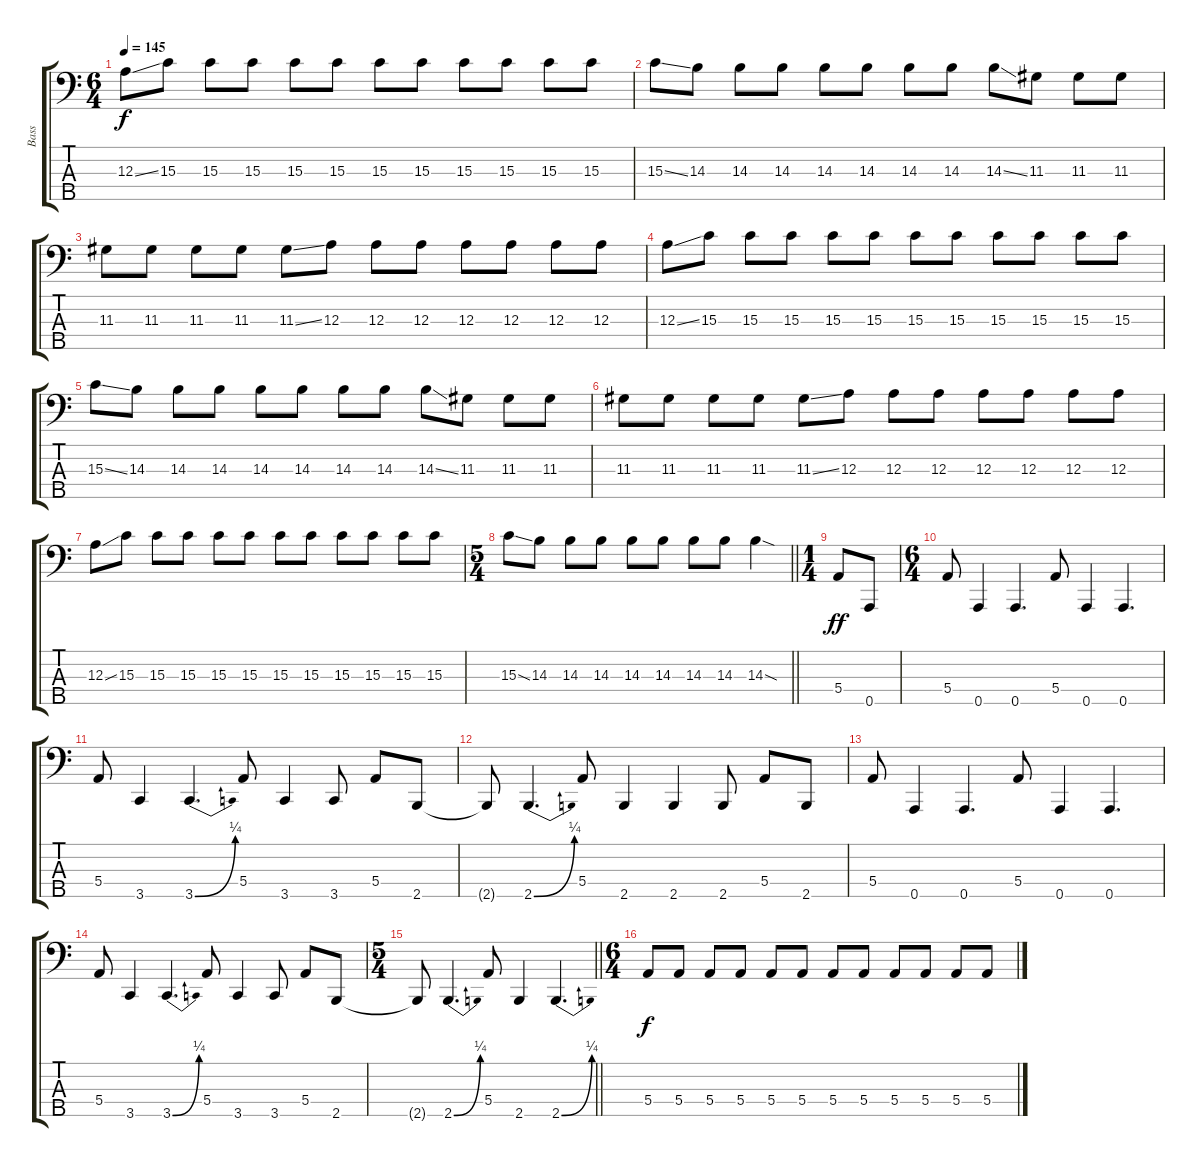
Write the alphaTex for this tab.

\track ("Bass" "Bass") {instrument electricbassfinger}
\staff {score tabs}
\tuning (G2 D2 A1 E1 A0) {hide}
\ts (6 4)
\tempo 145
\clef f4
\ks c
12.3{ss}.8{dy f} 15.3.8 15.3.8 15.3.8 15.3.8 15.3.8 15.3.8 15.3.8 15.3.8 15.3.8 15.3.8 15.3.8 |
15.3{ss}.8 14.3.8 14.3.8 14.3.8 14.3.8 14.3.8 14.3.8 14.3.8 14.3{ss}.8 11.3.8 11.3.8 11.3.8 |
11.3.8 11.3.8 11.3.8 11.3.8 11.3{ss}.8 12.3.8 12.3.8 12.3.8 12.3.8 12.3.8 12.3.8 12.3.8 |
12.3{ss}.8 15.3.8 15.3.8 15.3.8 15.3.8 15.3.8 15.3.8 15.3.8 15.3.8 15.3.8 15.3.8 15.3.8 |
15.3{ss}.8 14.3.8 14.3.8 14.3.8 14.3.8 14.3.8 14.3.8 14.3.8 14.3{ss}.8 11.3.8 11.3.8 11.3.8 |
11.3.8 11.3.8 11.3.8 11.3.8 11.3{ss}.8 12.3.8 12.3.8 12.3.8 12.3.8 12.3.8 12.3.8 12.3.8 |
12.3{ss}.8 15.3.8 15.3.8 15.3.8 15.3.8 15.3.8 15.3.8 15.3.8 15.3.8 15.3.8 15.3.8 15.3.8 |
\ts (5 4)
\barLineRight lightlight
15.3{ss}.8 14.3.8 14.3.8 14.3.8 14.3.8 14.3.8 14.3.8 14.3.8 14.3{sod}.4 |
\ts (1 4)
\section ("" "")
5.4.8{dy ff volume 16} 0.5.8 |
\ts (6 4)
5.4.8 0.5.4 0.5.4{d} 5.4.8 0.5.4 0.5.4{d} |
5.4.8 3.5.4 3.5{be (bend 0 0 60 1)}.4{d} 5.4.8 3.5.4 3.5.8 5.4.8 2.5.8 |
2.5{t}.8 2.5{be (bend 0 0 60 1)}.4{d} 5.4.8 2.5.4 2.5.4 2.5.8 5.4.8 2.5.8 |
5.4.8 0.5.4 0.5.4{d} 5.4.8 0.5.4 0.5.4{d} |
5.4.8 3.5.4 3.5{be (bend 0 0 60 1)}.4{d} 5.4.8 3.5.4 3.5.8 5.4.8 2.5.8 |
\ts (5 4)
\barLineRight lightlight
2.5{t}.8 2.5{be (bend 0 0 60 1)}.4{d} 5.4.8 2.5.4 2.5{be (bend 0 0 60 1)}.4{d} |
\ts (6 4)
\section ("" "")
5.4.8{dy f volume 10} 5.4.8 5.4.8 5.4.8 5.4.8 5.4.8 5.4.8 5.4.8 5.4.8 5.4.8 5.4.8 5.4.8
